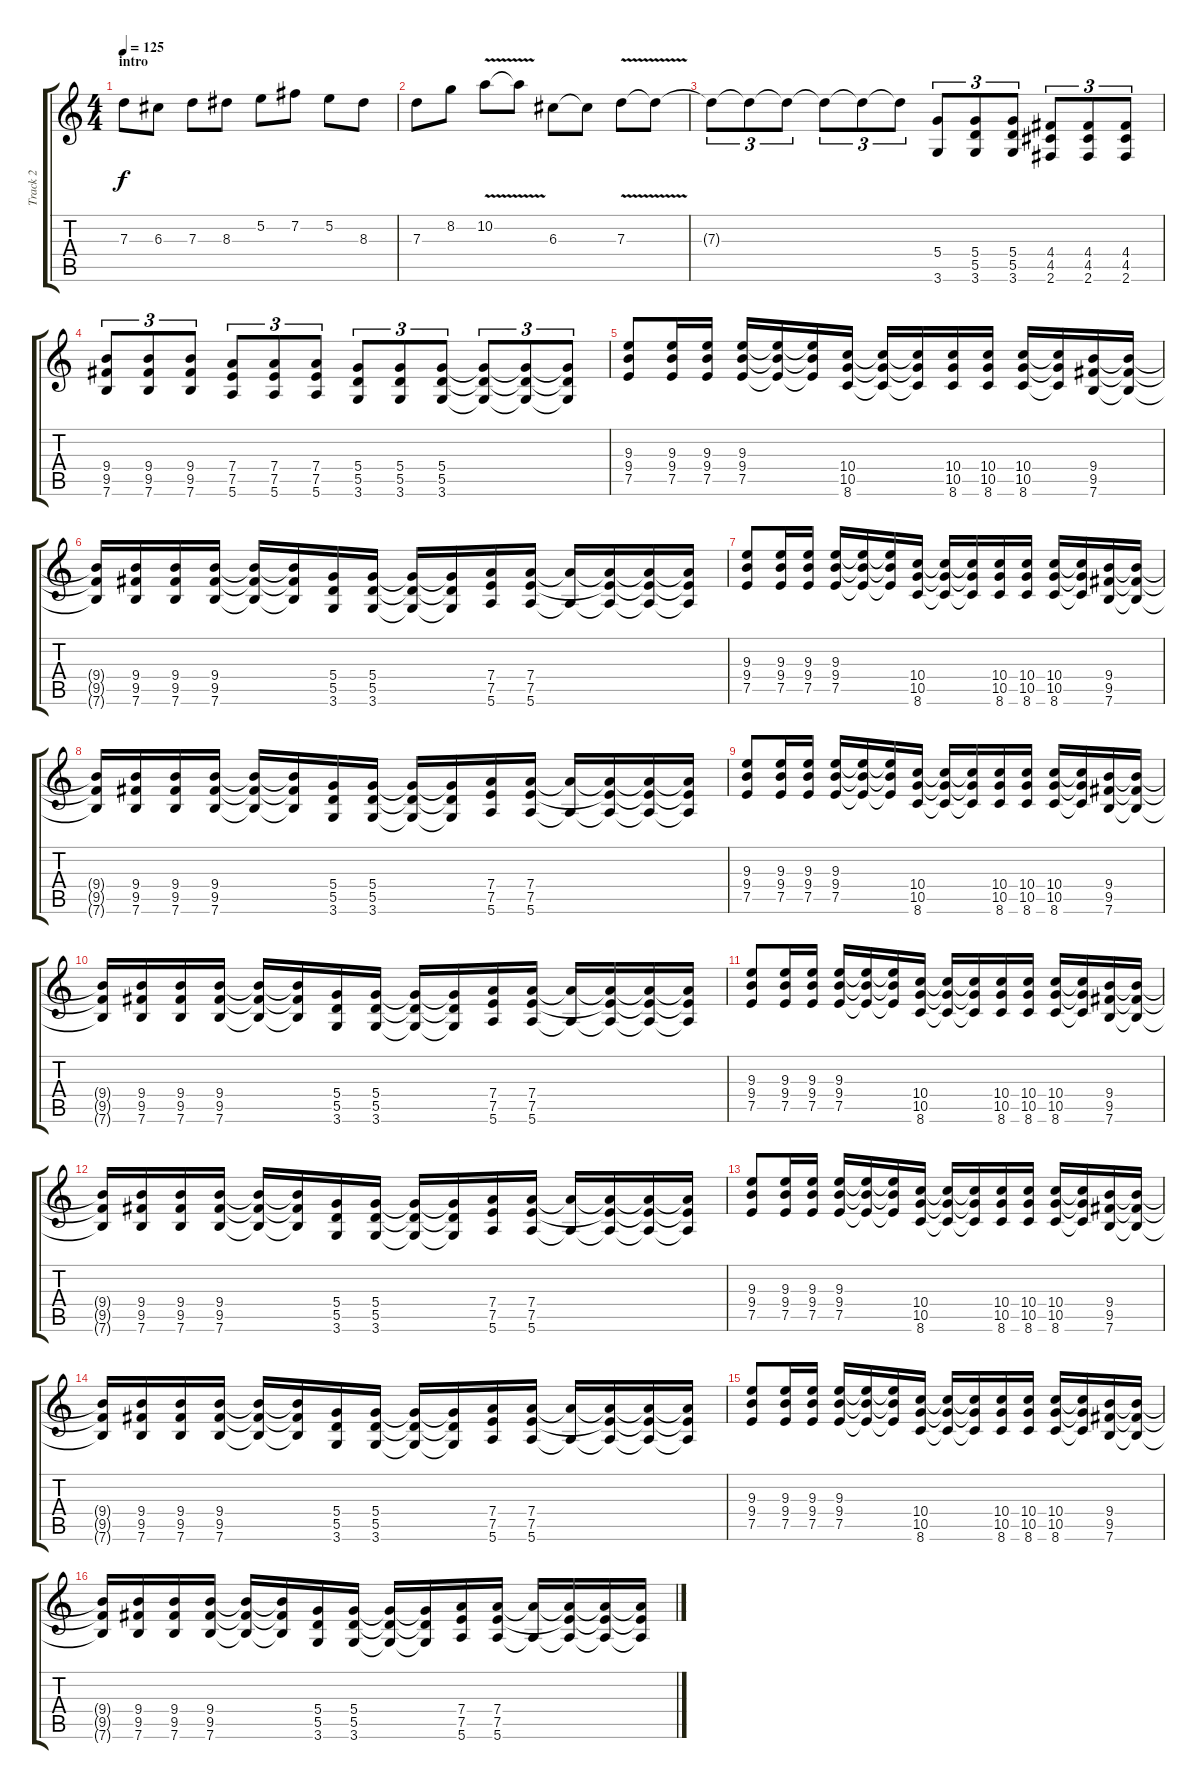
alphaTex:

\track ("Track 2" "Track 2") {instrument distortionguitar}
\staff {score tabs}
\tuning (E4 B3 G3 D3 A2 E2) {hide}
\ts (4 4)
\section ("" "intro")
\tempo 125
\clef g2
\ks c
7.3.8{dy f instrument distortionguitar} 6.3.8 7.3.8 8.3.8 5.2.8 7.2.8 5.2.8 8.3.8 |
7.3.8 8.2.8 10.2{v}.8 10.2{t}.8 6.3.8 6.3{t}.8 7.3{v}.8 7.3{t}.8 |
7.3{t}.8{tu (3 2)} 7.3{t}.8{tu (3 2)} 7.3{t}.8{tu (3 2)} 7.3{t}.8{tu (3 2)} 7.3{t}.8{tu (3 2)} 7.3{t}.8{tu (3 2)} (5.4 3.6).8{tu (3 2)} (5.4 5.5 3.6).8{tu (3 2)} (5.4 5.5 3.6).8{tu (3 2)} (4.4 4.5 2.6).8{tu (3 2)} (4.4 4.5 2.6).8{tu (3 2)} (4.4 4.5 2.6).8{tu (3 2)} |
(9.4 9.5 7.6).8{tu (3 2)} (9.4 9.5 7.6).8{tu (3 2)} (9.4 9.5 7.6).8{tu (3 2)} (7.4 7.5 5.6).8{tu (3 2)} (7.4 7.5 5.6).8{tu (3 2)} (7.4 7.5 5.6).8{tu (3 2)} (5.4 5.5 3.6).8{tu (3 2)} (5.4 5.5 3.6).8{tu (3 2)} (5.4 5.5 3.6).8{tu (3 2)} (5.4{t} 5.5{t} 3.6{t}).8{tu (3 2)} (5.4{t} 5.5{t} 3.6{t}).8{tu (3 2)} (5.4{t} 5.5{t} 3.6{t}).8{tu (3 2)} |
(9.3 9.4 7.5).8 (9.3 9.4 7.5).16 (9.3 9.4 7.5).16 (9.3 9.4 7.5).16 (9.3{t} 9.4{t} 7.5{t}).16 (9.3{t} 9.4{t} 7.5{t}).16 (10.4 10.5 8.6).16 (10.4{t} 10.5{t} 8.6{t}).16 (10.4{t} 10.5{t} 8.6{t}).16 (10.4 10.5 8.6).16 (10.4 10.5 8.6).16 (10.4 10.5 8.6).16 (10.4{t} 10.5{t} 8.6{t}).16 (9.4 9.5 7.6).16 (9.4{t} 9.5{t} 7.6{t}).16 |
(9.4{t} 9.5{t} 7.6{t}).16 (9.4 9.5 7.6).16 (9.4 9.5 7.6).16 (9.4 9.5 7.6).16 (9.4{t} 9.5{t} 7.6{t}).16 (9.4{t} 9.5{t} 7.6{t}).16 (5.4 5.5 3.6).16 (5.4 5.5 3.6).16 (5.4{t} 5.5{t} 3.6{t}).16 (5.4{t} 5.5{t} 3.6{t}).16 (7.4 7.5 5.6).16 (7.4 7.5 5.6).16 (7.4{t} 5.6{t}).16 (7.4{t} 7.5{t} 5.6{t}).16 (7.4{t} 7.5{t} 5.6{t}).16 (7.4{t} 7.5{t} 5.6{t}).16 |
(9.3 9.4 7.5).8 (9.3 9.4 7.5).16 (9.3 9.4 7.5).16 (9.3 9.4 7.5).16 (9.3{t} 9.4{t} 7.5{t}).16 (9.3{t} 9.4{t} 7.5{t}).16 (10.4 10.5 8.6).16 (10.4{t} 10.5{t} 8.6{t}).16 (10.4{t} 10.5{t} 8.6{t}).16 (10.4 10.5 8.6).16 (10.4 10.5 8.6).16 (10.4 10.5 8.6).16 (10.4{t} 10.5{t} 8.6{t}).16 (9.4 9.5 7.6).16 (9.4{t} 9.5{t} 7.6{t}).16 |
(9.4{t} 9.5{t} 7.6{t}).16 (9.4 9.5 7.6).16 (9.4 9.5 7.6).16 (9.4 9.5 7.6).16 (9.4{t} 9.5{t} 7.6{t}).16 (9.4{t} 9.5{t} 7.6{t}).16 (5.4 5.5 3.6).16 (5.4 5.5 3.6).16 (5.4{t} 5.5{t} 3.6{t}).16 (5.4{t} 5.5{t} 3.6{t}).16 (7.4 7.5 5.6).16 (7.4 7.5 5.6).16 (7.4{t} 5.6{t}).16 (7.4{t} 7.5{t} 5.6{t}).16 (7.4{t} 7.5{t} 5.6{t}).16 (7.4{t} 7.5{t} 5.6{t}).16 |
(9.3 9.4 7.5).8 (9.3 9.4 7.5).16 (9.3 9.4 7.5).16 (9.3 9.4 7.5).16 (9.3{t} 9.4{t} 7.5{t}).16 (9.3{t} 9.4{t} 7.5{t}).16 (10.4 10.5 8.6).16 (10.4{t} 10.5{t} 8.6{t}).16 (10.4{t} 10.5{t} 8.6{t}).16 (10.4 10.5 8.6).16 (10.4 10.5 8.6).16 (10.4 10.5 8.6).16 (10.4{t} 10.5{t} 8.6{t}).16 (9.4 9.5 7.6).16 (9.4{t} 9.5{t} 7.6{t}).16 |
(9.4{t} 9.5{t} 7.6{t}).16 (9.4 9.5 7.6).16 (9.4 9.5 7.6).16 (9.4 9.5 7.6).16 (9.4{t} 9.5{t} 7.6{t}).16 (9.4{t} 9.5{t} 7.6{t}).16 (5.4 5.5 3.6).16 (5.4 5.5 3.6).16 (5.4{t} 5.5{t} 3.6{t}).16 (5.4{t} 5.5{t} 3.6{t}).16 (7.4 7.5 5.6).16 (7.4 7.5 5.6).16 (7.4{t} 5.6{t}).16 (7.4{t} 7.5{t} 5.6{t}).16 (7.4{t} 7.5{t} 5.6{t}).16 (7.4{t} 7.5{t} 5.6{t}).16 |
(9.3 9.4 7.5).8 (9.3 9.4 7.5).16 (9.3 9.4 7.5).16 (9.3 9.4 7.5).16 (9.3{t} 9.4{t} 7.5{t}).16 (9.3{t} 9.4{t} 7.5{t}).16 (10.4 10.5 8.6).16 (10.4{t} 10.5{t} 8.6{t}).16 (10.4{t} 10.5{t} 8.6{t}).16 (10.4 10.5 8.6).16 (10.4 10.5 8.6).16 (10.4 10.5 8.6).16 (10.4{t} 10.5{t} 8.6{t}).16 (9.4 9.5 7.6).16 (9.4{t} 9.5{t} 7.6{t}).16 |
(9.4{t} 9.5{t} 7.6{t}).16 (9.4 9.5 7.6).16 (9.4 9.5 7.6).16 (9.4 9.5 7.6).16 (9.4{t} 9.5{t} 7.6{t}).16 (9.4{t} 9.5{t} 7.6{t}).16 (5.4 5.5 3.6).16 (5.4 5.5 3.6).16 (5.4{t} 5.5{t} 3.6{t}).16 (5.4{t} 5.5{t} 3.6{t}).16 (7.4 7.5 5.6).16 (7.4 7.5 5.6).16 (7.4{t} 5.6{t}).16 (7.4{t} 7.5{t} 5.6{t}).16 (7.4{t} 7.5{t} 5.6{t}).16 (7.4{t} 7.5{t} 5.6{t}).16 |
(9.3 9.4 7.5).8 (9.3 9.4 7.5).16 (9.3 9.4 7.5).16 (9.3 9.4 7.5).16 (9.3{t} 9.4{t} 7.5{t}).16 (9.3{t} 9.4{t} 7.5{t}).16 (10.4 10.5 8.6).16 (10.4{t} 10.5{t} 8.6{t}).16 (10.4{t} 10.5{t} 8.6{t}).16 (10.4 10.5 8.6).16 (10.4 10.5 8.6).16 (10.4 10.5 8.6).16 (10.4{t} 10.5{t} 8.6{t}).16 (9.4 9.5 7.6).16 (9.4{t} 9.5{t} 7.6{t}).16 |
(9.4{t} 9.5{t} 7.6{t}).16 (9.4 9.5 7.6).16 (9.4 9.5 7.6).16 (9.4 9.5 7.6).16 (9.4{t} 9.5{t} 7.6{t}).16 (9.4{t} 9.5{t} 7.6{t}).16 (5.4 5.5 3.6).16 (5.4 5.5 3.6).16 (5.4{t} 5.5{t} 3.6{t}).16 (5.4{t} 5.5{t} 3.6{t}).16 (7.4 7.5 5.6).16 (7.4 7.5 5.6).16 (7.4{t} 5.6{t}).16 (7.4{t} 7.5{t} 5.6{t}).16 (7.4{t} 7.5{t} 5.6{t}).16 (7.4{t} 7.5{t} 5.6{t}).16 |
(9.3 9.4 7.5).8 (9.3 9.4 7.5).16 (9.3 9.4 7.5).16 (9.3 9.4 7.5).16 (9.3{t} 9.4{t} 7.5{t}).16 (9.3{t} 9.4{t} 7.5{t}).16 (10.4 10.5 8.6).16 (10.4{t} 10.5{t} 8.6{t}).16 (10.4{t} 10.5{t} 8.6{t}).16 (10.4 10.5 8.6).16 (10.4 10.5 8.6).16 (10.4 10.5 8.6).16 (10.4{t} 10.5{t} 8.6{t}).16 (9.4 9.5 7.6).16 (9.4{t} 9.5{t} 7.6{t}).16 |
(9.4{t} 9.5{t} 7.6{t}).16 (9.4 9.5 7.6).16 (9.4 9.5 7.6).16 (9.4 9.5 7.6).16 (9.4{t} 9.5{t} 7.6{t}).16 (9.4{t} 9.5{t} 7.6{t}).16 (5.4 5.5 3.6).16 (5.4 5.5 3.6).16 (5.4{t} 5.5{t} 3.6{t}).16 (5.4{t} 5.5{t} 3.6{t}).16 (7.4 7.5 5.6).16 (7.4 7.5 5.6).16 (7.4{t} 5.6{t}).16 (7.4{t} 7.5{t} 5.6{t}).16 (7.4{t} 7.5{t} 5.6{t}).16 (7.4{t} 7.5{t} 5.6{t}).16
